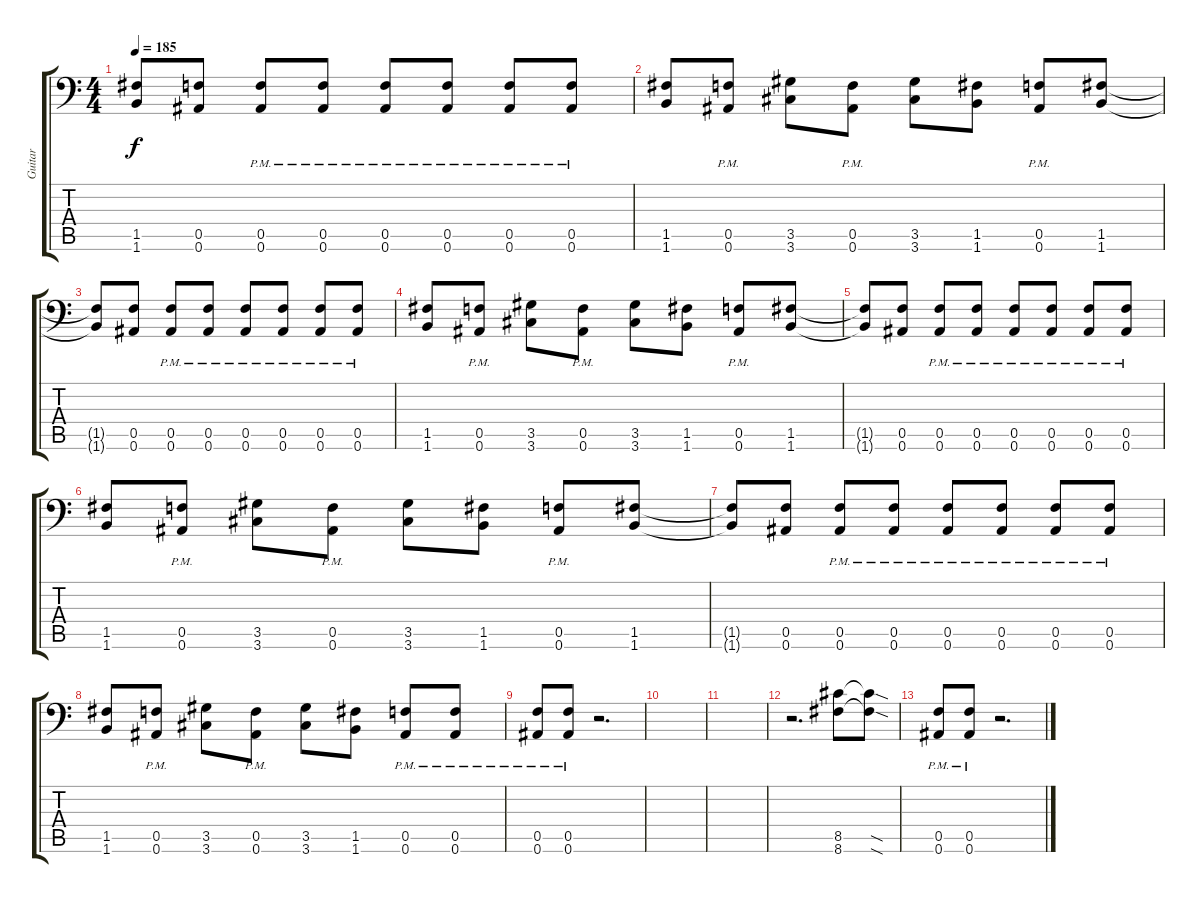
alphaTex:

\track ("Guitar" "Guitar") {instrument distortionguitar}
\staff {score tabs}
\tuning (C4 G3 Eb3 Bb2 F2 Bb1) {hide}
\ts (4 4)
\tempo 185
\clef f4
\ks c
(1.5{t} 1.6{t}).8{dy f} (0.5 0.6).8 (0.5{pm} 0.6{pm}).8 (0.5{pm} 0.6{pm}).8 (0.5 0.6{pm}).8 (0.5{pm} 0.6{pm}).8 (0.5{pm} 0.6{pm}).8 (0.5{pm} 0.6).8 |
(1.5 1.6).8 (0.5{pm} 0.6{pm}).8 (3.5 3.6).8 (0.5{pm} 0.6{pm}).8 (3.5 3.6).8 (1.5 1.6).8 (0.5{pm} 0.6{pm}).8 (1.5 1.6).8 |
(1.5{t} 1.6{t}).8 (0.5 0.6).8 (0.5{pm} 0.6{pm}).8 (0.5{pm} 0.6{pm}).8 (0.5 0.6{pm}).8 (0.5{pm} 0.6{pm}).8 (0.5{pm} 0.6{pm}).8 (0.5{pm} 0.6).8 |
(1.5 1.6).8 (0.5{pm} 0.6{pm}).8 (3.5 3.6).8 (0.5{pm} 0.6{pm}).8 (3.5 3.6).8 (1.5 1.6).8 (0.5{pm} 0.6{pm}).8 (1.5 1.6).8 |
(1.5{t} 1.6{t}).8 (0.5 0.6).8 (0.5{pm} 0.6{pm}).8 (0.5{pm} 0.6{pm}).8 (0.5 0.6{pm}).8 (0.5{pm} 0.6{pm}).8 (0.5{pm} 0.6{pm}).8 (0.5{pm} 0.6).8 |
(1.5 1.6).8 (0.5{pm} 0.6{pm}).8 (3.5 3.6).8 (0.5{pm} 0.6{pm}).8 (3.5 3.6).8 (1.5 1.6).8 (0.5{pm} 0.6{pm}).8 (1.5 1.6).8 |
(1.5{t} 1.6{t}).8 (0.5 0.6).8 (0.5{pm} 0.6{pm}).8 (0.5{pm} 0.6{pm}).8 (0.5 0.6{pm}).8 (0.5{pm} 0.6{pm}).8 (0.5{pm} 0.6{pm}).8 (0.5{pm} 0.6).8 |
(1.5 1.6).8 (0.5{pm} 0.6{pm}).8 (3.5 3.6).8 (0.5{pm} 0.6{pm}).8 (3.5 3.6).8 (1.5 1.6).8 (0.5{pm} 0.6{pm}).8 (0.5{pm} 0.6{pm}).8 |
(0.5{pm} 0.6{pm}).8 (0.5{pm} 0.6{pm}).8 r.2{d} |
|
|
r.2{d} (8.5 8.6).8 (8.5{sod t} 8.6{sod t}).8 |
(0.5{pm} 0.6{pm}).8 (0.5{pm} 0.6{pm}).8 r.2{d}
